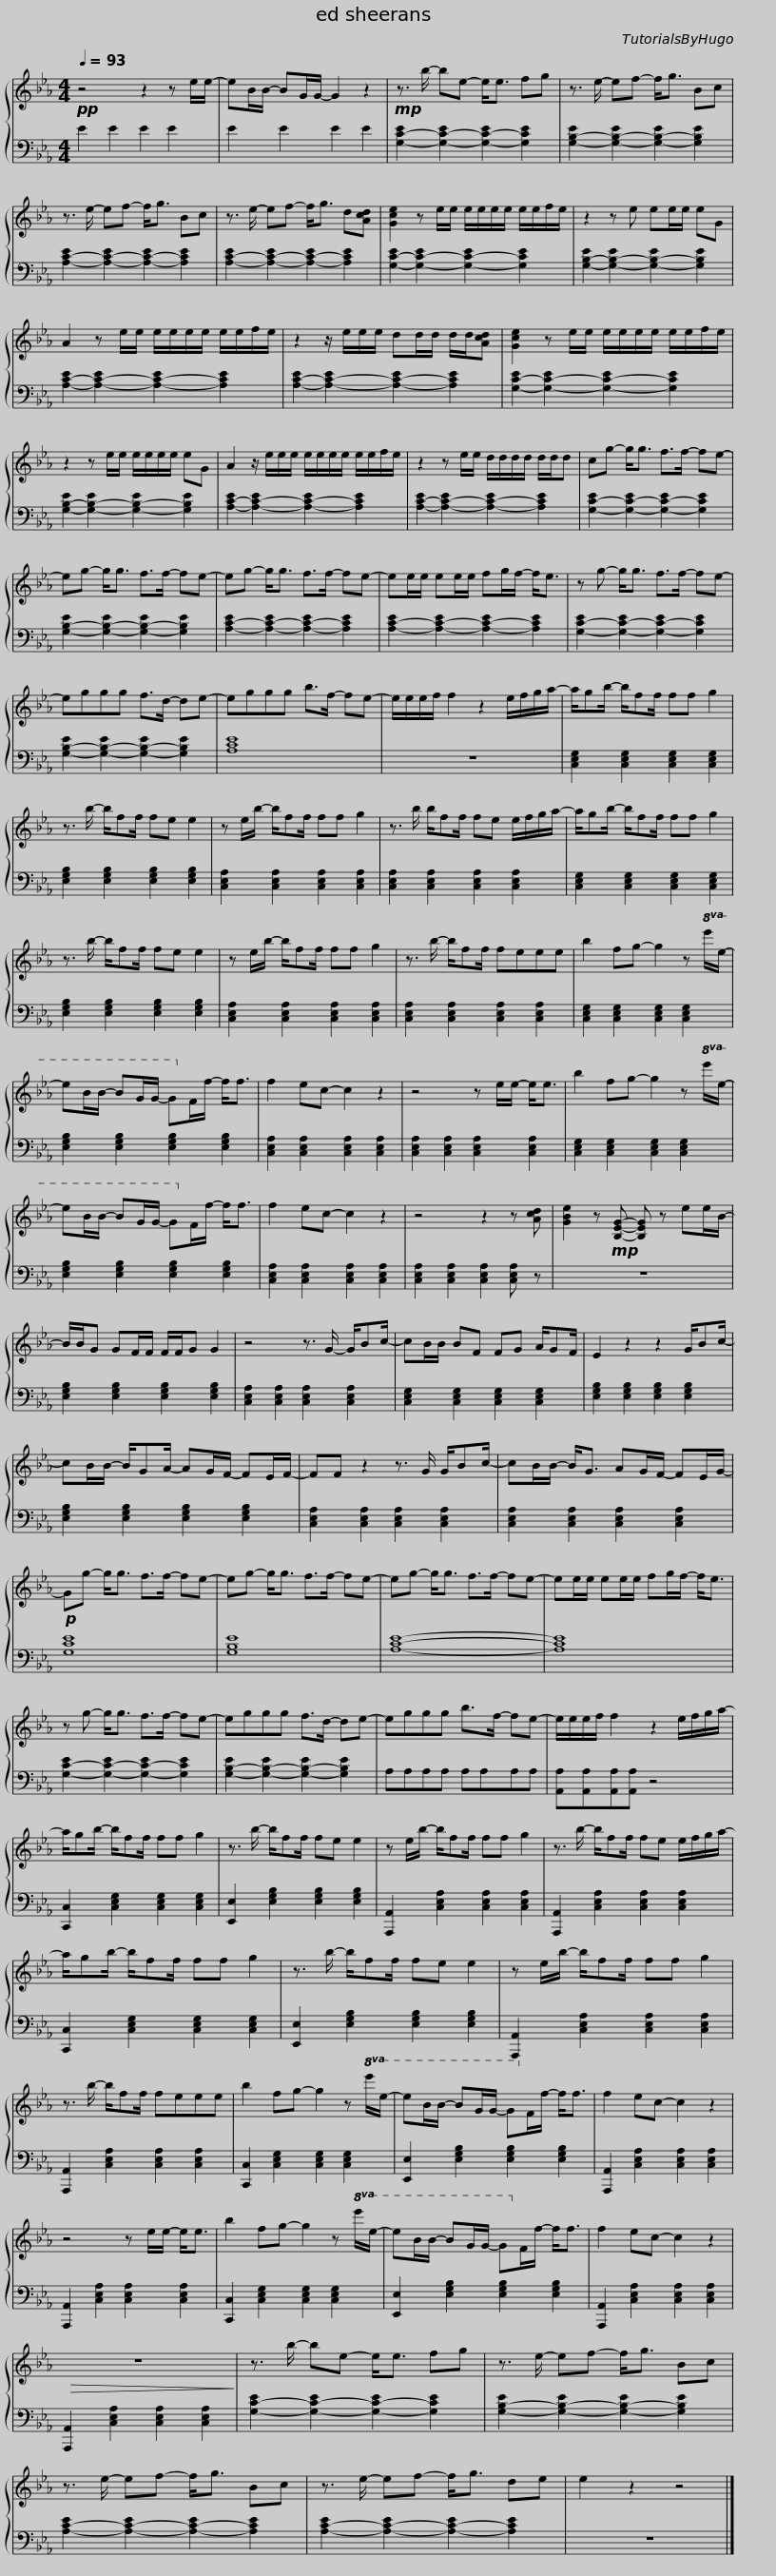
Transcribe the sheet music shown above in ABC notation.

X:1
%%score { 1 | 2 }
L:1/8
Q:1/4=93
M:4/4
I:linebreak $
K:Eb
V:1 treble
V:2 bass
V:1
!pp! z4 z2 z e/e/- | eB/B/- BG/G/- G2 z2 |!mp! z3/2 b/- be- e<e fg | z3/2 e/- ef- f<g Bc |$ z3/2 e/- ef- f<g Bc | %5
 z3/2 e/- ef- f<g d[Acd] | [Gce]2 z e/e/ e/e/e/e/ e/e/f/e/ |$ z2 z e ee/e/ eG | A2 z e/e/ e/e/e/e/ e/e/f/e/ | z2 z/ e/e/e/ dd/d/ d/d/[Acd] |$ %10
 [Gce]2 z e/e/ e/e/e/e/ e/e/f/e/ | z2 z e/e/ e/e/e/e/ eG | A2 z/ e/e/e/ e/e/e/e/ e/e/f/e/ |$ z2 z e/e/ d/d/d/d/ d/d/d | cg- g<g f>f- fe- | %15
 eg- g<g f>f- fe- |$ eg- g<g f>f- fe- | ee/e/ ee/e/ fg/f/- f<e | z g- g<g f>f- fe- |$ eggg f>d- de- | %20
 eggg b>f- fe- | e/e/e/f/ f2 z2 e/f/g/a/- |$ a/gb/- b/ff/ ff g2 | z3/2 b/- b/ff/ fe e2 | z e/b/- b/ff/ ff g2 |$ %25
 z3/2 b/ b/ff/ fe e/f/g/a/- | a/gb/- b/ff/ ff g2 | z3/2 b/- b/ff/ fe e2 |$ z e/b/- b/ff/ ff g2 | z3/2 b/- b/ff/ feee | %30
 b2 fg- g2 z!8va(! e'/e'/- |$ e'b/b/- bg/g/- g!8va)!f/f/- f<f | f2 ec- c2 z2 | z4 z e/e/- e<e | b2 fg- g2 z!8va(! e'/e'/- |$ %35
 e'b/b/- bg/g/- g!8va)!f/f/- f<f | f2 ec- c2 z2 | z4 z2 z [Acd] | [GBe]2 z!mp! [B,EG]- [B,EG] z ee/B/- |$ B/B/G GF/F/ F/F/G G2 | %40
 z4 z3/2 G/- G/Bc/- | cB/B/ BF FG A/GF/ | E2 z2 z2 G/Bc/- |$ cB/B/- B/GA/- AG/F/- FE/F/- | FF z2 z3/2 G/ G/Bc/- | %45
 cB/B/- B<G AG/F/- FE/G/- |$!p! Gg- g<g f>f- fe- | eg- g<g f>f- fe- | eg- g<g f>f- fe- |$ ee/e/ ee/e/ fg/f/- f<e | %50
 z g- g<g f>f- fe- | eggg f>d- de- |$ eggg b>f- fe- | e/e/e/f/ f2 z2 e/f/g/a/- | a/gb/- b/ff/ ff g2 |$ %55
 z3/2 b/- b/ff/ fe e2 | z e/b/- b/ff/ ff g2 | z3/2 b/- b/ff/ fe e/f/g/a/- |$ a/gb/- b/ff/ ff g2 | z3/2 b/- b/ff/ fe e2 | %60
 z e/b/- b/ff/ ff g2 |$ z3/2 b/- b/ff/ feee | b2 fg- g2 z!8va(! e'/e'/- | e'b/b/- bg/g/- g!8va)!f/f/- f<f | f2 ec- c2 z2 |$ %65
 z4 z e/e/- e<e | b2 fg- g2 z!8va(! e'/e'/- | e'b/b/- bg/g/- g!8va)!f/f/- f<f | f2 ec- c2 z2 |$!>(! z8!>)! | %70
 z3/2 b/- be- e<e fg | z3/2 e/- ef- f<g Bc | z3/2 e/- ef- f<g Bc |$ z3/2 e/- ef- f<g de | e2 z2 z4 |] %75
V:2
 E2 E2 E2 E2 | E2 E2 E2 E2 | [G,-C-E]2 [G,-C-E]2 [G,-C-E]2 [G,CE]2 | [G,-B,-E]2 [G,-B,-E]2 [G,-B,-E]2 [G,B,E]2 |$ [A,-C-E]2 [A,-C-E]2 [A,-C-E]2 [A,CE]2 | %5
 [A,-C-E]2 [A,-C-E]2 [A,-C-E]2 [A,CE]2 | [G,-C-E]2 [G,-C-E]2 [G,-C-E]2 [G,CE]2 |$ [G,-B,-E]2 [G,-B,-E]2 [G,-B,-E]2 [G,B,E]2 | [A,-C-E]2 [A,-C-E]2 [A,-C-E]2 [A,CE]2 | [A,-C-E]2 [A,-C-E]2 [A,-C-E]2 [A,CE]2 |$ %10
 [G,-C-E]2 [G,-C-E]2 [G,-C-E]2 [G,CE]2 | [G,-B,-E]2 [G,-B,-E]2 [G,-B,-E]2 [G,B,E]2 | [A,-C-E]2 [A,-C-E]2 [A,-C-E]2 [A,CE]2 |$ [A,-C-E]2 [A,-C-E]2 [A,-C-E]2 [A,CE]2 | [G,-C-E]2 [G,-C-E]2 [G,-C-E]2 [G,CE]2 | %15
 [G,-B,-E]2 [G,-B,-E]2 [G,-B,-E]2 [G,B,E]2 |$ [A,-C-E]2 [A,-C-E]2 [A,-C-E]2 [A,CE]2 | [A,-C-E]2 [A,-C-E]2 [A,-C-E]2 [A,CE]2 | [G,-C-E]2 [G,-C-E]2 [G,-C-E]2 [G,CE]2 |$ [G,-B,-E]2 [G,-B,-E]2 [G,-B,-E]2 [G,B,E]2 | %20
 [A,CE]8 | z8 |$ [C,E,G,]2 [C,E,G,]2 [C,E,G,]2 [C,E,G,]2 | [E,G,B,]2 [E,G,B,]2 [E,G,B,]2 [E,G,B,]2 | [C,E,A,]2 [C,E,A,]2 [C,E,A,]2 [C,E,A,]2 |$ %25
 [C,E,A,]2 [C,E,A,]2 [C,E,A,]2 [C,E,A,]2 | [C,E,G,]2 [C,E,G,]2 [C,E,G,]2 [C,E,G,]2 | [E,G,B,]2 [E,G,B,]2 [E,G,B,]2 [E,G,B,]2 |$ [C,E,A,]2 [C,E,A,]2 [C,E,A,]2 [C,E,A,]2 | [C,E,A,]2 [C,E,A,]2 [C,E,A,]2 [C,E,A,]2 | %30
 [C,E,G,]2 [C,E,G,]2 [C,E,G,]2 [C,E,G,]2 |$ [E,G,B,]2 [E,G,B,]2 [E,G,B,]2 [E,G,B,]2 | [C,E,A,]2 [C,E,A,]2 [C,E,A,]2 [C,E,A,]2 | [C,E,A,]2 [C,E,A,]2 [C,E,A,]2 [C,E,A,]2 | [C,E,G,]2 [C,E,G,]2 [C,E,G,]2 [C,E,G,]2 |$ %35
 [E,G,B,]2 [E,G,B,]2 [E,G,B,]2 [E,G,B,]2 | [C,E,A,]2 [C,E,A,]2 [C,E,A,]2 [C,E,A,]2 | [C,E,A,]2 [C,E,A,]2 [C,E,A,]2 [C,E,A,] z | z8 |$ [E,G,B,]2 [E,G,B,]2 [E,G,B,]2 [E,G,B,]2 | %40
 [C,E,A,]2 [C,E,A,]2 [C,E,A,]2 [C,E,A,]2 | [C,E,G,]2 [C,E,G,]2 [C,E,G,]2 [C,E,G,]2 | [E,G,B,]2 [E,G,B,]2 [E,G,B,]2 [E,G,B,]2 |$ [E,G,B,]2 [E,G,B,]2 [E,G,B,]2 [E,G,B,]2 | [C,E,A,]2 [C,E,A,]2 [C,E,A,]2 [C,E,A,]2 | %45
 [C,E,A,]2 [C,E,A,]2 [C,E,A,]2 [C,E,A,]2 |$ [G,CE]8 | [G,B,E]8 | [A,CE]8- |$ [A,CE]8 | %50
 [G,-C-E]2 [G,-C-E]2 [G,-C-E]2 [G,CE]2 | [G,-B,-E]2 [G,-B,-E]2 [G,-B,-E]2 [G,B,E]2 |$ A,A,A,A, A,A,A,A, | [A,,A,][A,,A,][A,,A,][A,,A,] z4 | [C,,C,]2 [C,E,G,]2 [C,E,G,]2 [C,E,G,]2 |$ %55
 [E,,E,]2 [E,G,B,]2 [E,G,B,]2 [E,G,B,]2 | [A,,,A,,]2 [C,E,A,]2 [C,E,A,]2 [C,E,A,]2 | [A,,,A,,]2 [C,E,A,]2 [C,E,A,]2 [C,E,A,]2 |$ [C,,C,]2 [C,E,G,]2 [C,E,G,]2 [C,E,G,]2 | [E,,E,]2 [E,G,B,]2 [E,G,B,]2 [E,G,B,]2 | %60
 [A,,,A,,]2 [C,E,A,]2 [C,E,A,]2 [C,E,A,]2 |$ [A,,,A,,]2 [C,E,A,]2 [C,E,A,]2 [C,E,A,]2 | [C,,C,]2 [C,E,G,]2 [C,E,G,]2 [C,E,G,]2 | [E,,E,]2 [E,G,B,]2 [E,G,B,]2 [E,G,B,]2 | [A,,,A,,]2 [C,E,A,]2 [C,E,A,]2 [C,E,A,]2 |$ %65
 [A,,,A,,]2 [C,E,A,]2 [C,E,A,]2 [C,E,A,]2 | [C,,C,]2 [C,E,G,]2 [C,E,G,]2 [C,E,G,]2 | [E,,E,]2 [E,G,B,]2 [E,G,B,]2 [E,G,B,]2 | [A,,,A,,]2 [C,E,A,]2 [C,E,A,]2 [C,E,A,]2 |$ [A,,,A,,]2 [C,E,A,]2 [C,E,A,]2 [C,E,A,]2 | %70
 [G,-C-E]2 [G,-C-E]2 [G,-C-E]2 [G,CE]2 | [G,-B,-E]2 [G,-B,-E]2 [G,-B,-E]2 [G,B,E]2 | [A,-C-E]2 [A,-C-E]2 [A,-C-E]2 [A,CE]2 |$ [A,-C-E]2 [A,-C-E]2 [A,-C-E]2 [A,CE]2 | z8 |] %75
